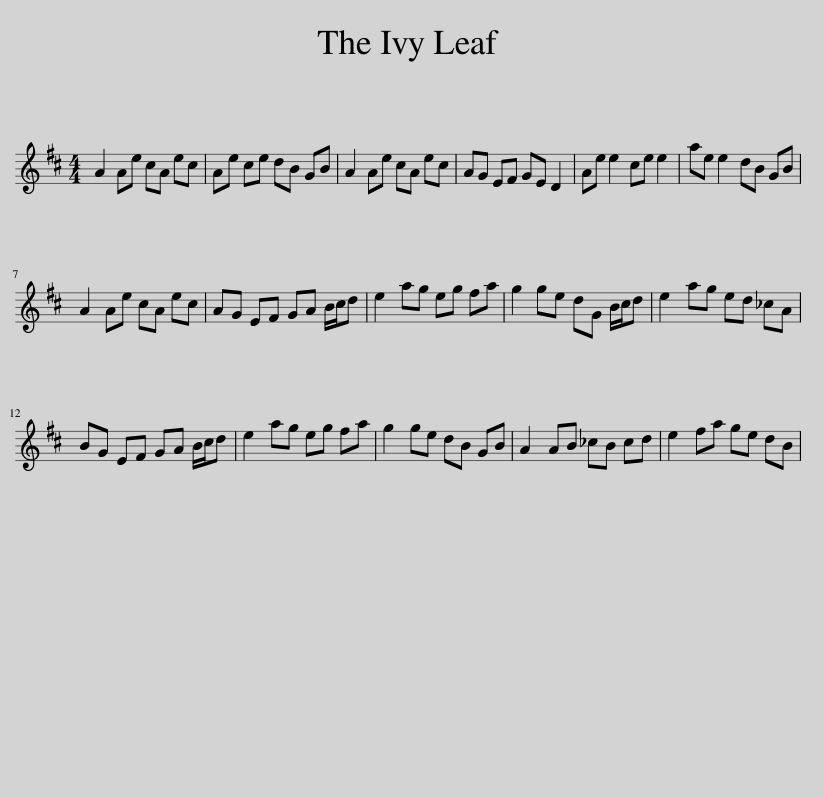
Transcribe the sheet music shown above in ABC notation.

X:1
L:1/8
M:4/4
I:linebreak $
K:D
V:1 treble
V:1
 A2 Ae cA ec | Ae ce dB GB | A2 Ae cA ec | AG EF GE D2 | Ae e2 ce e2 | %5
 ae e2 dB GB |$ A2 Ae cA ec | AG EF GA B/c/d | e2 ag eg fa | g2 ge dG B/c/d | %10
 e2 ag ed _cA |$ BG EF GA B/c/d | e2 ag eg fa | g2 ge dB GB | A2 AB _cB cd | %15
 e2 fa ge dB | %16
